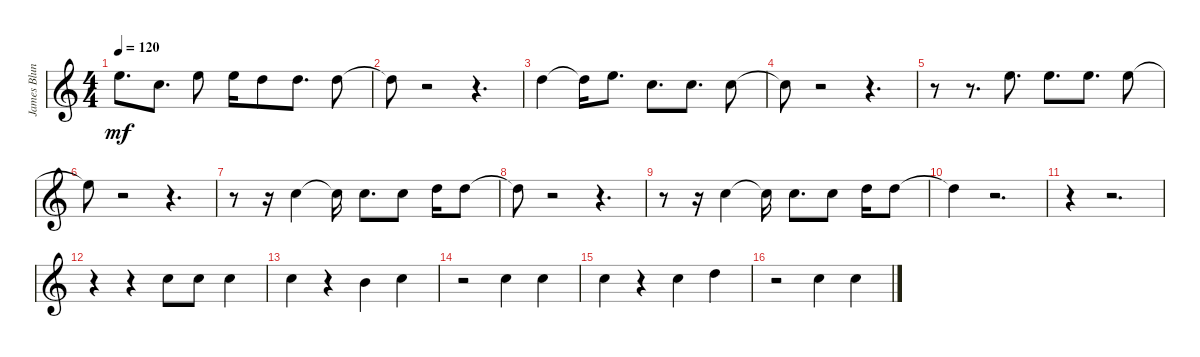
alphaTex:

\track ("James Blunt - Bonfire Heart 2013" "James Blun") {instrument acousticgrandpiano}
\staff {score}
\tuning (E4 B3 G3 D3 A2 E2 B1) {hide}
\ts (4 4)
\tempo 120
\clef g2
\ks c
12.1.8{d dy mf} 8.1.8{d} 12.1.8 12.1.16 10.1.8 10.1.8{d} 10.1.8 |
10.1{t}.8 r.2 r.4{d} |
10.1.4 10.1{t}.16 12.1.8{d} 8.1.8{d} 8.1.8{d} 8.1.8 |
8.1{t}.8 r.2 r.4{d} |
r.8 r.8{d} 12.1.8{d} 12.1.8{d} 12.1.8{d} 12.1.8 |
12.1{t}.8 r.2 r.4{d} |
r.8 r.16 8.1.4 8.1{t}.16 8.1.8{d} 8.1.8 10.1.16 10.1.8 |
10.1{t}.8 r.2 r.4{d} |
r.8 r.16 8.1.4 8.1{t}.16 8.1.8{d} 8.1.8 10.1.16 10.1.8 |
10.1{t}.4 r.2{d} |
r.4 r.2{d} |
r.4 r.4 8.1.8 8.1.8 8.1.4 |
8.1.4 r.4 7.1.4 8.1.4 |
r.2 8.1.4 8.1.4 |
8.1.4 r.4 8.1.4 10.1.4 |
r.2 8.1.4 8.1.4
